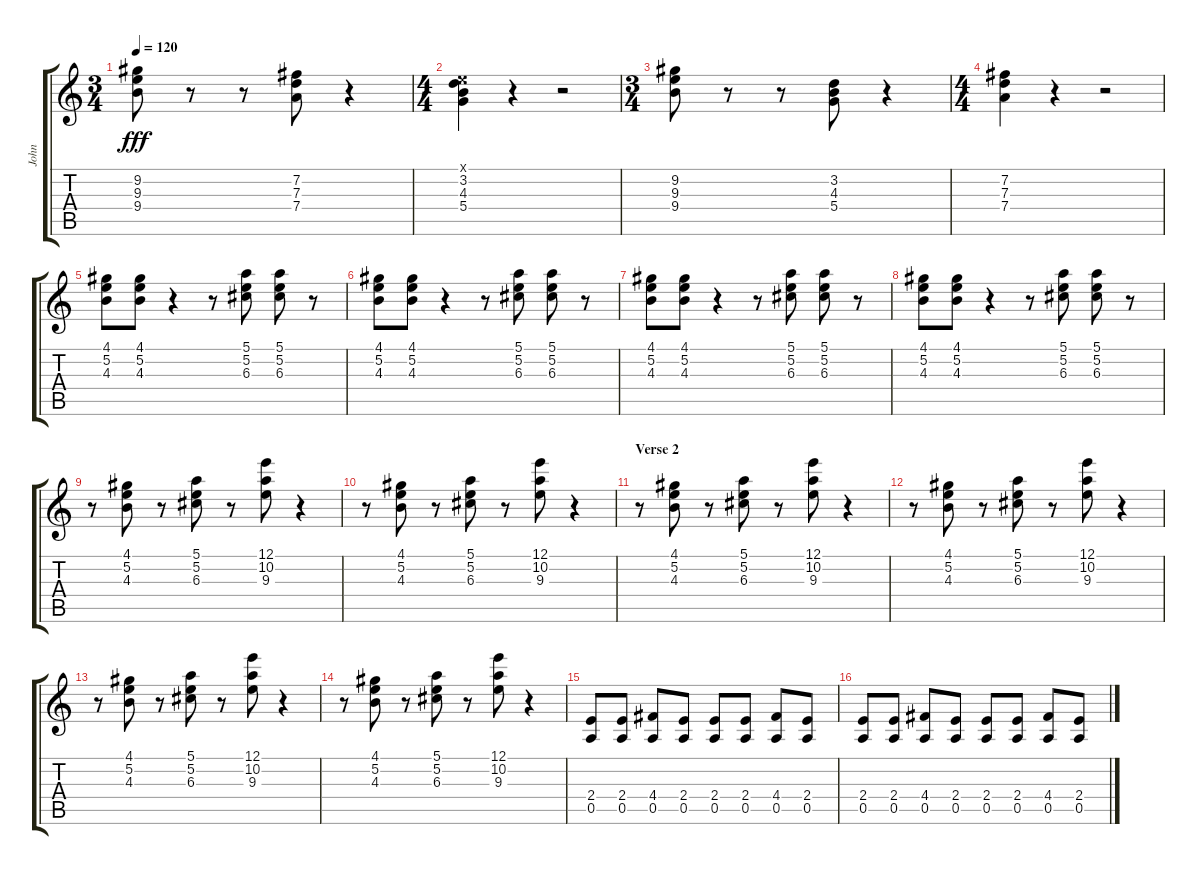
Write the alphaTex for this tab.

\track ("John" "John") {instrument overdrivenguitar}
\staff {score tabs}
\tuning (E4 B3 G3 D3 A2 E2) {hide}
\ts (3 4)
\tempo 120
\clef g2
\ks c
(9.2 9.3 9.4).8{dy fff volume 11 instrument overdrivenguitar} r.8 r.8 (7.2 7.3 7.4).8 r.4 |
\ts (4 4)
(0.1{x} 3.2 4.3 5.4).4 r.4 r.2 |
\ts (3 4)
(9.2 9.3 9.4).8 r.8 r.8 (3.2 4.3 5.4).8 r.4 |
\ts (4 4)
(7.2 7.3 7.4).4 r.4 r.2 |
(4.1 5.2 4.3).8 (4.1 5.2 4.3).8 r.4 r.8 (5.1 5.2 6.3).8 (5.1 5.2 6.3).8 r.8 |
(4.1 5.2 4.3).8 (4.1 5.2 4.3).8 r.4 r.8 (5.1 5.2 6.3).8 (5.1 5.2 6.3).8 r.8 |
(4.1 5.2 4.3).8 (4.1 5.2 4.3).8 r.4 r.8 (5.1 5.2 6.3).8 (5.1 5.2 6.3).8 r.8 |
(4.1 5.2 4.3).8 (4.1 5.2 4.3).8 r.4 r.8 (5.1 5.2 6.3).8 (5.1 5.2 6.3).8 r.8 |
r.8 (4.1 5.2 4.3).8 r.8 (5.1 5.2 6.3).8 r.8 (12.1 10.2 9.3).8 r.4 |
r.8 (4.1 5.2 4.3).8 r.8 (5.1 5.2 6.3).8 r.8 (12.1 10.2 9.3).8 r.4 |
\section ("" "Verse 2")
r.8 (4.1 5.2 4.3).8 r.8 (5.1 5.2 6.3).8 r.8 (12.1 10.2 9.3).8 r.4 |
r.8 (4.1 5.2 4.3).8 r.8 (5.1 5.2 6.3).8 r.8 (12.1 10.2 9.3).8 r.4 |
r.8 (4.1 5.2 4.3).8 r.8 (5.1 5.2 6.3).8 r.8 (12.1 10.2 9.3).8 r.4 |
r.8 (4.1 5.2 4.3).8 r.8 (5.1 5.2 6.3).8 r.8 (12.1 10.2 9.3).8 r.4 |
(2.4 0.5).8{volume 14 instrument electricguitarmuted} (2.4 0.5).8 (4.4 0.5).8 (2.4 0.5).8 (2.4 0.5).8 (2.4 0.5).8 (4.4 0.5).8 (2.4 0.5).8 |
(2.4 0.5).8 (2.4 0.5).8 (4.4 0.5).8 (2.4 0.5).8 (2.4 0.5).8 (2.4 0.5).8 (4.4 0.5).8 (2.4 0.5).8
